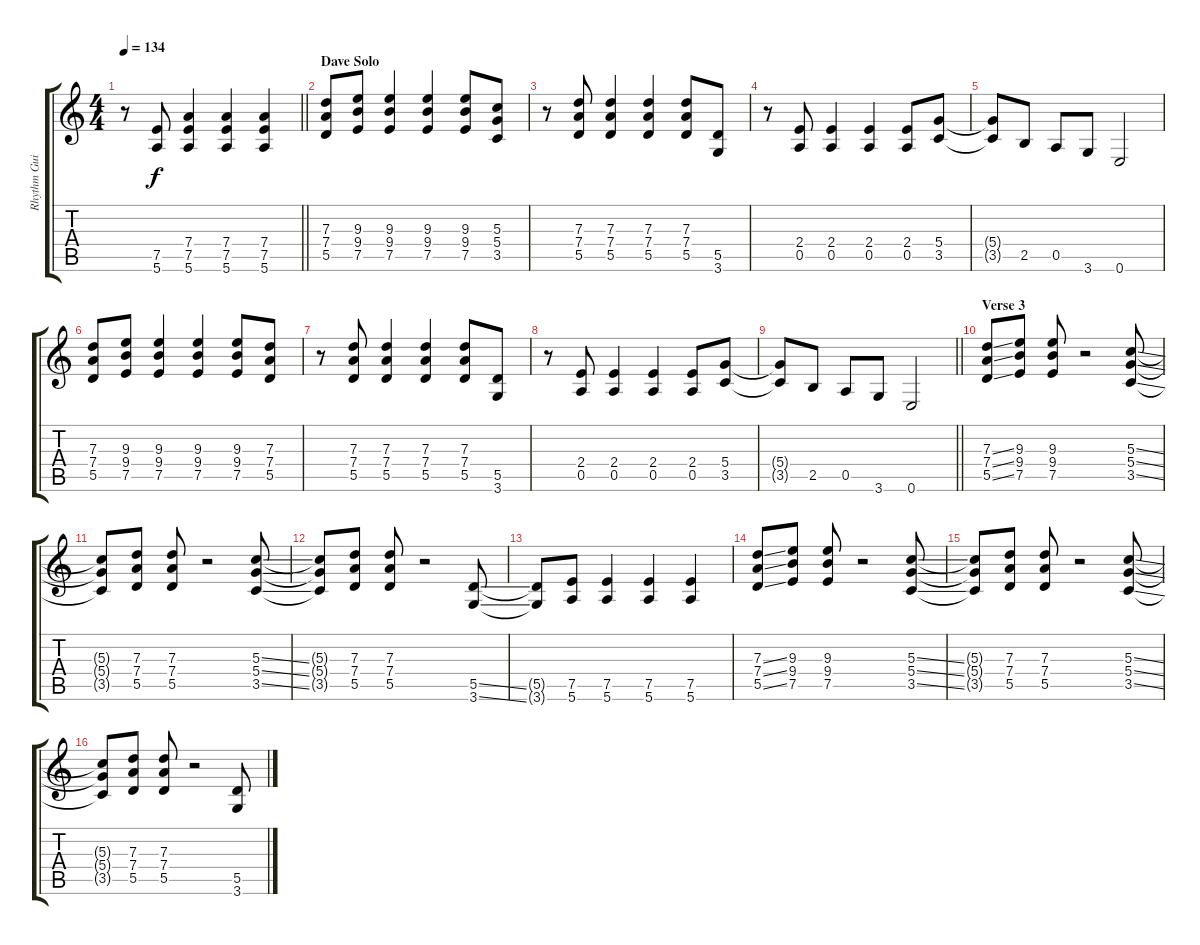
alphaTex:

\track ("Rhythm Guitar L" "Rhythm Gui") {instrument distortionguitar}
\staff {score tabs}
\tuning (E4 B3 G3 D3 A2 E2) {hide}
\ts (4 4)
\tempo 134
\clef g2
\barLineRight lightlight
\ks c
r.8{dy f} (7.5 5.6).8 (7.4 7.5 5.6).4 (7.4 7.5 5.6).4 (7.4 7.5 5.6).4 |
\section ("" "Dave Solo")
(7.3 7.4 5.5).8 (9.3 9.4 7.5).8 (9.3 9.4 7.5).4 (9.3 9.4 7.5).4 (9.3 9.4 7.5).8 (5.3 5.4 3.5).8 |
r.8 (7.3 7.4 5.5).8 (7.3 7.4 5.5).4 (7.3 7.4 5.5).4 (7.3 7.4 5.5).8 (5.5 3.6).8 |
r.8 (2.4 0.5).8 (2.4 0.5).4 (2.4 0.5).4 (2.4 0.5).8 (5.4 3.5).8 |
(5.4{t} 3.5{t}).8 2.5.8 0.5.8 3.6.8 0.6.2 |
(7.3 7.4 5.5).8 (9.3 9.4 7.5).8 (9.3 9.4 7.5).4 (9.3 9.4 7.5).4 (9.3 9.4 7.5).8 (7.3 7.4 5.5).8 |
r.8 (7.3 7.4 5.5).8 (7.3 7.4 5.5).4 (7.3 7.4 5.5).4 (7.3 7.4 5.5).8 (5.5 3.6).8 |
r.8 (2.4 0.5).8 (2.4 0.5).4 (2.4 0.5).4 (2.4 0.5).8 (5.4 3.5).8 |
\barLineRight lightlight
(5.4{t} 3.5{t}).8 2.5.8 0.5.8 3.6.8 0.6.2 |
\section ("" "Verse 3")
(7.3{ss} 7.4{ss} 5.5{ss}).8 (9.3 9.4 7.5).8 (9.3 9.4 7.5).8 r.2 (5.3{ss} 5.4{ss} 3.5{ss}).8 |
(5.3{t} 5.4{t} 3.5{t}).8 (7.3 7.4 5.5).8 (7.3 7.4 5.5).8 r.2 (5.3{ss} 5.4{ss} 3.5{ss}).8 |
(5.3{t} 5.4{t} 3.5{t}).8 (7.3 7.4 5.5).8 (7.3 7.4 5.5).8 r.2 (5.5{ss} 3.6{ss}).8 |
(5.5{t} 3.6{t}).8 (7.5 5.6).8 (7.5 5.6).4 (7.5 5.6).4 (7.5 5.6).4 |
(7.3{ss} 7.4{ss} 5.5{ss}).8 (9.3 9.4 7.5).8 (9.3 9.4 7.5).8 r.2 (5.3{ss} 5.4{ss} 3.5{ss}).8 |
(5.3{t} 5.4{t} 3.5{t}).8 (7.3 7.4 5.5).8 (7.3 7.4 5.5).8 r.2 (5.3{ss} 5.4{ss} 3.5{ss}).8 |
(5.3{t} 5.4{t} 3.5{t}).8 (7.3 7.4 5.5).8 (7.3 7.4 5.5).8 r.2 (5.5{ss} 3.6{ss}).8
